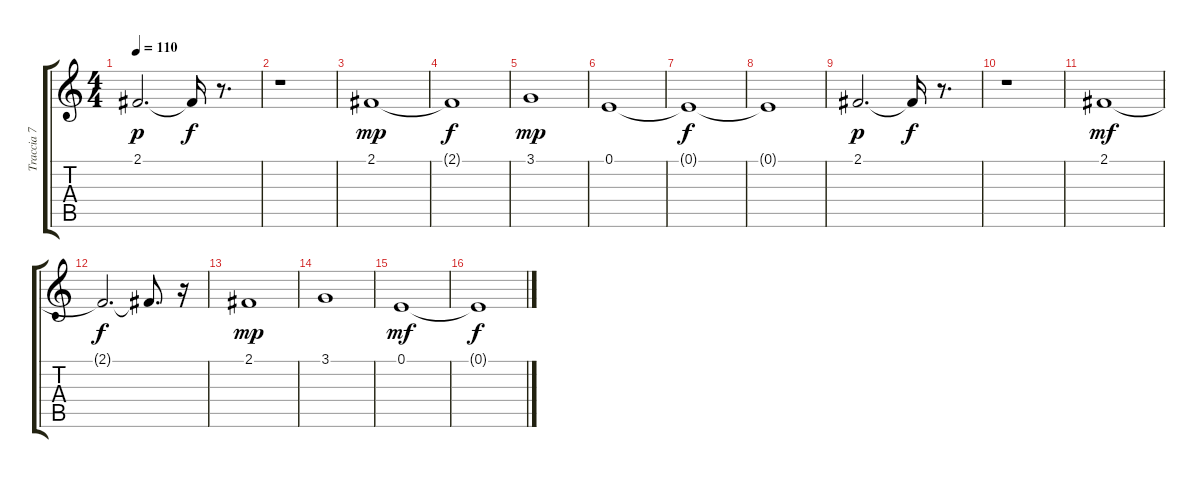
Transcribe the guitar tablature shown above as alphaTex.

\track ("Traccia 7" "Traccia 7") {instrument synthstrings1}
\staff {score tabs}
\tuning (E4 B3 G3 D3 A2 E2) {hide}
\ts (4 4)
\tempo 110
\clef g2
\ks c
2.1.2{d dy p} 2.1{t}.16{dy f} r.8{d} |
r.1 |
2.1.1{dy mp} |
2.1{t}.1{dy f} |
3.1.1{dy mp} |
0.1.1 |
0.1{t}.1{dy f} |
0.1{t}.1 |
2.1.2{d dy p} 2.1{t}.16{dy f} r.8{d} |
r.1 |
2.1.1{dy mf} |
2.1{t}.2{d dy f} 2.1{t}.8{d} r.16 |
2.1.1{dy mp} |
3.1.1 |
0.1.1{dy mf} |
0.1{t}.1{dy f}
